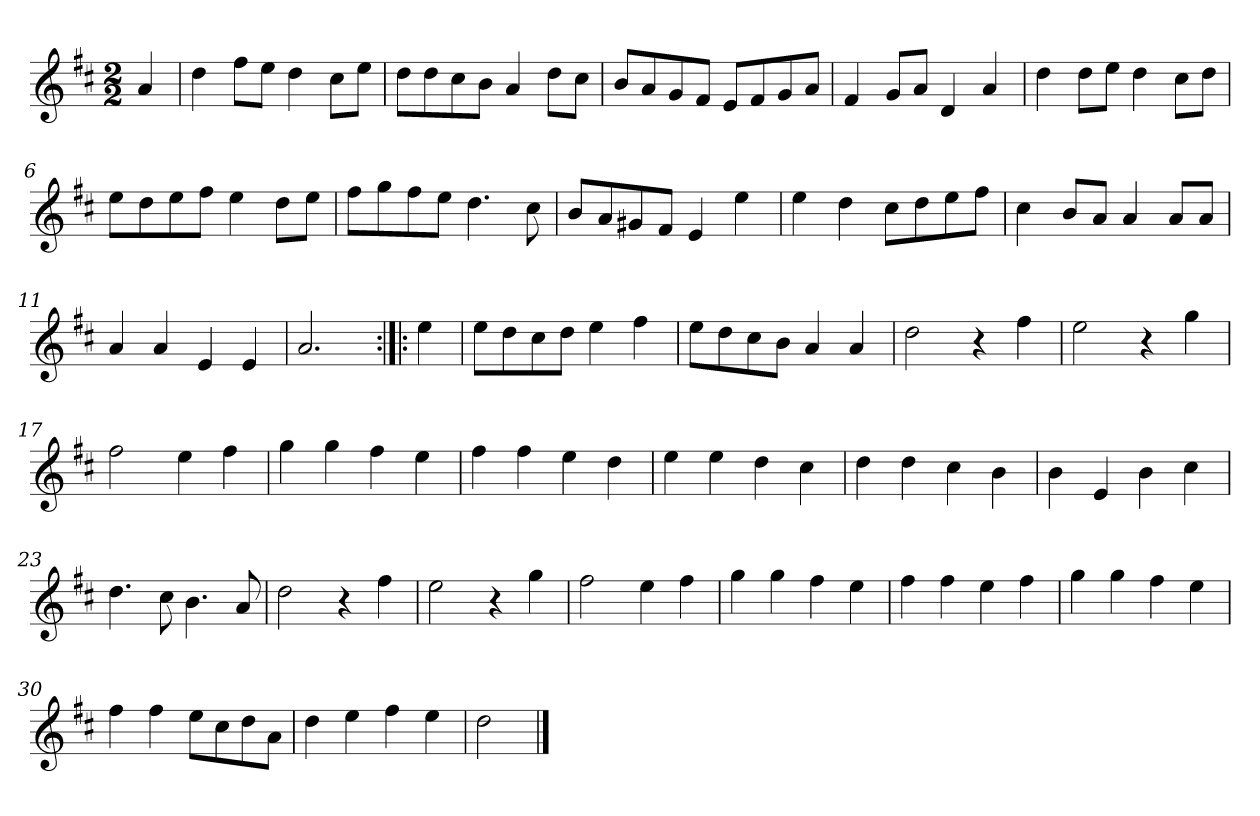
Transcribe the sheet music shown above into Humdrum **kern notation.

**kern
*part1
*staff1
*clefG2
*k[f#c#]
*D:
*M2/2
*MM120
=
4a
=1
4dd
8ff#\L
8ee\J
4dd
8cc#\L
8ee\J
=2
8dd\L
8dd\
8cc#\
8b\J
4a
8dd\L
8cc#\J
=3
8b/L
8a/
8g/
8f#/J
8e/L
8f#/
8g/
8a/J
=4
4f#
8g/L
8a/J
4d
4a
=5
4dd
8dd\L
8ee\J
4dd
8cc#\L
8dd\J
=6
8ee\L
8dd\
8ee\
8ff#\J
4ee
8dd\L
8ee\J
=7
8ff#\L
8gg\
8ff#\
8ee\J
4.dd
8cc#
=8
8b/L
8a/
8g#X/
8f#/J
4e
4ee
=9
4ee
4dd
8cc#\L
8dd\
8ee\
8ff#\J
=10
4cc#
8b/L
8a/J
4a
8a/L
8a/J
=11
4a
4a
4e
4e
=12
2.a
=:|!|:
4ee
=13
8ee\L
8dd\
8cc#\
8dd\J
4ee
4ff#
=14
8ee\L
8dd\
8cc#\
8b\J
4a
4a
=15
2dd
4r
4ff#
=16
2ee
4r
4gg
=17
2ff#
4ee
4ff#
=18
4gg
4gg
4ff#
4ee
=19
4ff#
4ff#
4ee
4dd
=20
4ee
4ee
4dd
4cc#
=21
4dd
4dd
4cc#
4b
=22
4b
4e
4b
4cc#
=23
4.dd
8cc#
4.b
8a
=24
2dd
4r
4ff#
=25
2ee
4r
4gg
=26
2ff#
4ee
4ff#
=27
4gg
4gg
4ff#
4ee
=28
4ff#
4ff#
4ee
4ff#
=29
4gg
4gg
4ff#
4ee
=30
4ff#
4ff#
8ee\L
8cc#\
8dd\
8a\J
=31
4dd
4ee
4ff#
4ee
=32
2dd
==
*-
